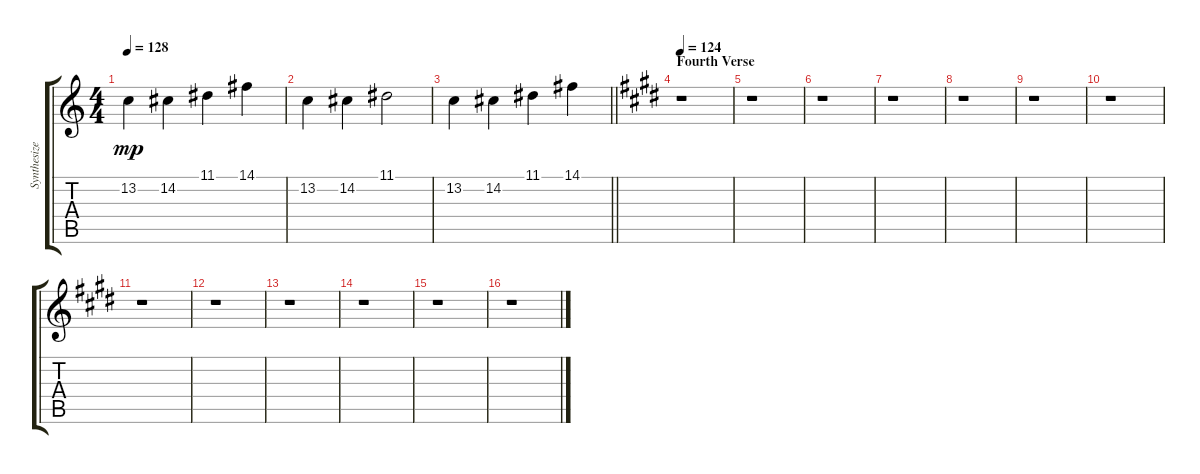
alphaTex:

\track ("Synthesizer 1" "Synthesize") {instrument lead2sawtooth}
\staff {score tabs}
\tuning (E4 B3 G3 D3 A2 E2) {hide}
\ts (4 4)
\tempo 128
\clef g2
\ks c
13.2.4{dy mp} 14.2.4 11.1.4 14.1.4 |
13.2.4 14.2.4 11.1.2 |
\barLineRight lightlight
13.2.4 14.2.4 11.1.4 14.1.4 |
\section ("" "Fourth Verse")
\tempo 124
\ks e
r.1 |
r.1 |
r.1 |
r.1 |
r.1 |
r.1 |
r.1 |
r.1 |
r.1 |
r.1 |
r.1 |
r.1 |
r.1
